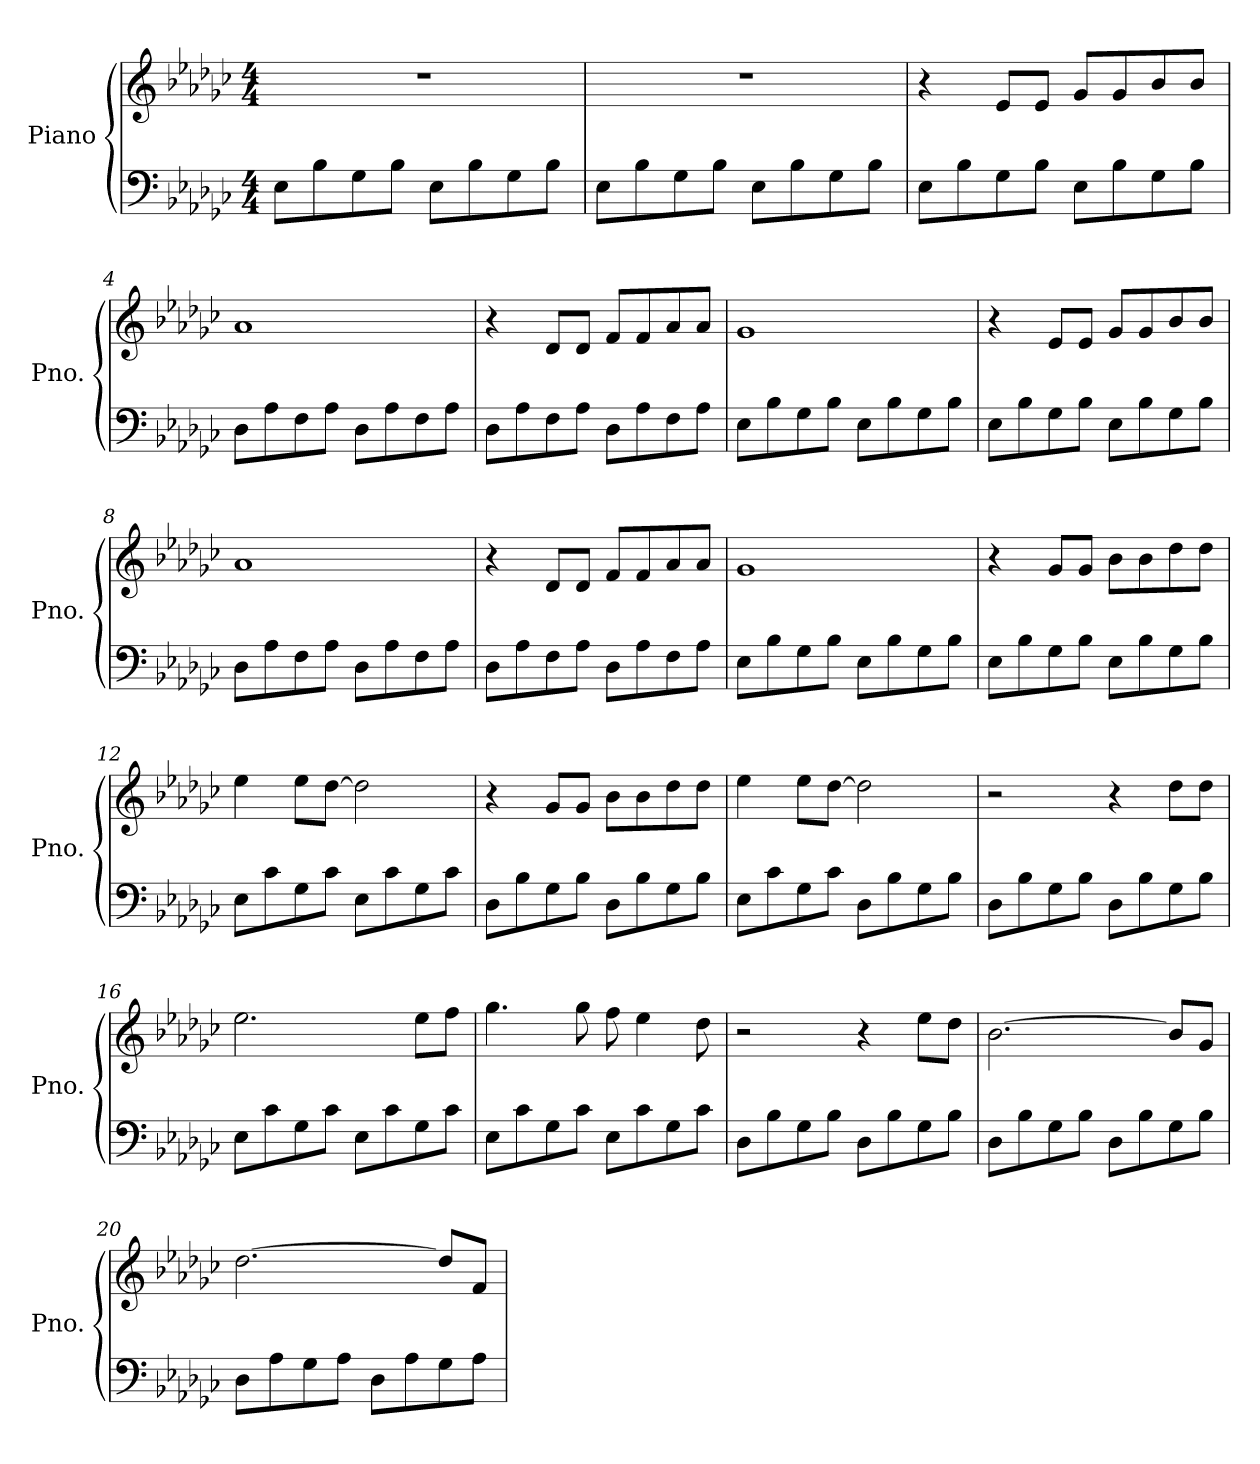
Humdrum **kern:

**kern	**kern
*part1	*part1
*staff2	*staff1
*I"Piano	*
*I'Pno.	*
*clefF4	*clefG2
*k[b-e-a-d-g-c-]	*k[b-e-a-d-g-c-]
*M4/4	*M4/4
=1	=1
8E-\L	1r
8B-\	.
8G-\	.
8B-\J	.
8E-\L	.
8B-\	.
8G-\	.
8B-\J	.
=2	=2
8E-\L	1r
8B-\	.
8G-\	.
8B-\J	.
8E-\L	.
8B-\	.
8G-\	.
8B-\J	.
=3	=3
8E-\L	4r
8B-\	.
8G-\	8e-/L
8B-\J	8e-/J
8E-\L	8g-/L
8B-\	8g-/
8G-\	8b-/
8B-\J	8b-/J
=4	=4
8D-\L	1a-
8A-\	.
8F\	.
8A-\J	.
8D-\L	.
8A-\	.
8F\	.
8A-\J	.
=5	=5
8D-\L	4r
8A-\	.
8F\	8d-/L
8A-\J	8d-/J
8D-\L	8f/L
8A-\	8f/
8F\	8a-/
8A-\J	8a-/J
!!LO:LB:g=z
=6	=6
8E-\L	1g-
8B-\	.
8G-\	.
8B-\J	.
8E-\L	.
8B-\	.
8G-\	.
8B-\J	.
=7	=7
8E-\L	4r
8B-\	.
8G-\	8e-/L
8B-\J	8e-/J
8E-\L	8g-/L
8B-\	8g-/
8G-\	8b-/
8B-\J	8b-/J
=8	=8
8D-\L	1a-
8A-\	.
8F\	.
8A-\J	.
8D-\L	.
8A-\	.
8F\	.
8A-\J	.
=9	=9
8D-\L	4r
8A-\	.
8F\	8d-/L
8A-\J	8d-/J
8D-\L	8f/L
8A-\	8f/
8F\	8a-/
8A-\J	8a-/J
=10	=10
8E-\L	1g-
8B-\	.
8G-\	.
8B-\J	.
8E-\L	.
8B-\	.
8G-\	.
8B-\J	.
!!LO:LB:g=z
=11	=11
8E-\L	4r
8B-\	.
8G-\	8g-/L
8B-\J	8g-/J
8E-\L	8b-\L
8B-\	8b-\
8G-\	8dd-\
8B-\J	8dd-\J
=12	=12
8E-\L	4ee-\
8c-\	.
8G-\	8ee-\L
8c-\J	[8dd-\J
8E-\L	2dd-\]
8c-\	.
8G-\	.
8c-\J	.
=13	=13
8D-\L	4r
8B-\	.
8G-\	8g-/L
8B-\J	8g-/J
8D-\L	8b-\L
8B-\	8b-\
8G-\	8dd-\
8B-\J	8dd-\J
=14	=14
8E-\L	4ee-\
8c-\	.
8G-\	8ee-\L
8c-\J	[8dd-\J
8D-\L	2dd-\]
8B-\	.
8G-\	.
8B-\J	.
=15	=15
8D-\L	2r
8B-\	.
8G-\	.
8B-\J	.
8D-\L	4r
8B-\	.
8G-\	8dd-\L
8B-\J	8dd-\J
!!LO:LB:g=z
=16	=16
8E-\L	2.ee-\
8c-\	.
8G-\	.
8c-\J	.
8E-\L	.
8c-\	.
8G-\	8ee-\L
8c-\J	8ff\J
=17	=17
8E-\L	4.gg-\
8c-\	.
8G-\	.
8c-\J	8gg-\
8E-\L	8ff\
8c-\	4ee-\
8G-\	.
8c-\J	8dd-\
=18	=18
8D-\L	2r
8B-\	.
8G-\	.
8B-\J	.
8D-\L	4r
8B-\	.
8G-\	8ee-\L
8B-\J	8dd-\J
=19	=19
8D-\L	[2.b-\
8B-\	.
8G-\	.
8B-\J	.
8D-\L	.
8B-\	.
8G-\	8b-/L]
8B-\J	8g-/J
=20	=20
8D-\L	[2.dd-\
8A-\	.
8G-\	.
8A-\J	.
8D-\L	.
8A-\	.
8G-\	8dd-/L]
8A-\J	8f/J
=	=
*-	*-
